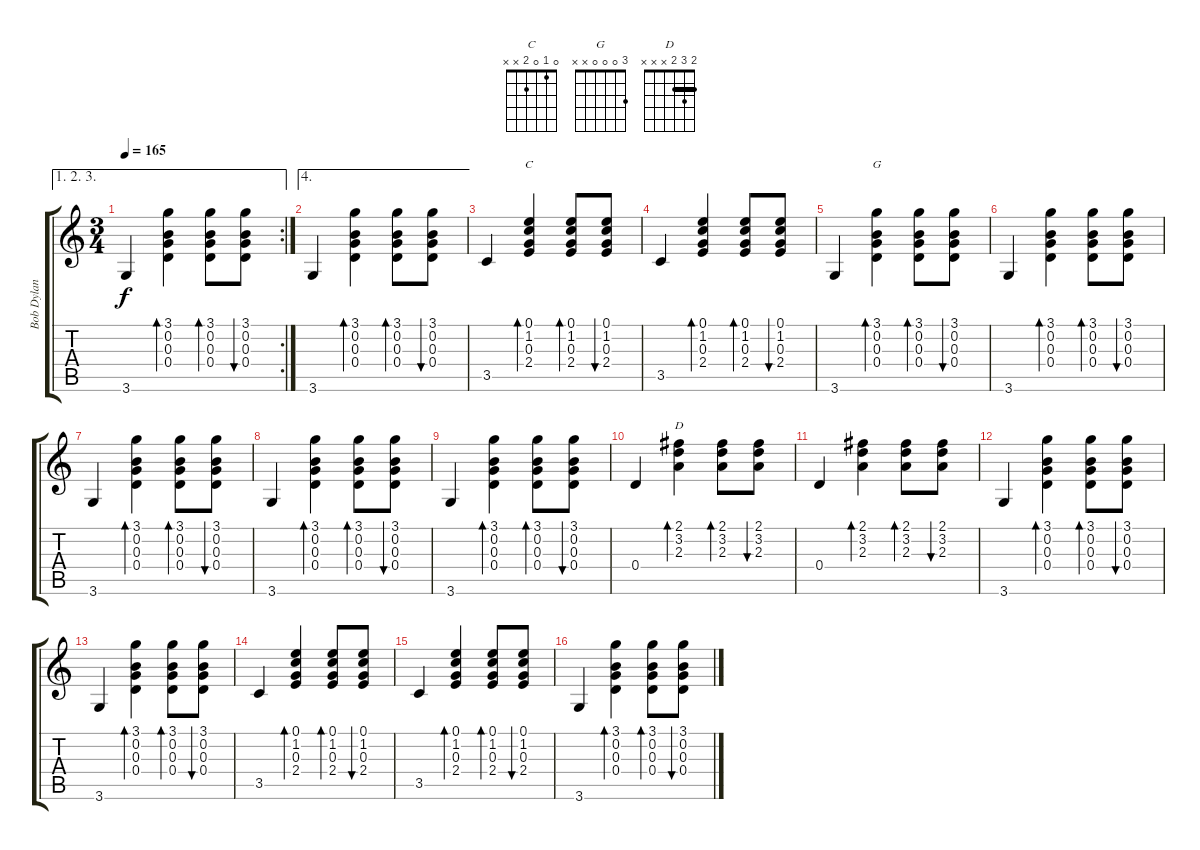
\track ("Bob Dylan Guitar" "Bob Dylan ") {instrument acousticguitarnylon}
\staff {score tabs}
\tuning (E4 B3 G3 D3 A2 E2) {hide}
\chord ("C" 0 1 0 2 x x)
\chord ("G" 3 0 0 0 x x)
\chord ("D" 2 3 2 x x x) {barre 2}
\ae (1 2 3)
\rc 2
\ts (3 4)
\tempo 165
\clef g2
\ks c
3.6.4{dy f} (3.1 0.2 0.3 0.4).4{bd 60} (3.1 0.2 0.3 0.4).8{bd 60} (3.1 0.2 0.3 0.4).8{bu 60} |
\ae 4
3.6.4 (3.1 0.2 0.3 0.4).4{bd 60} (3.1 0.2 0.3 0.4).8{bd 60} (3.1 0.2 0.3 0.4).8{bu 60} |
3.5.4 (0.1 1.2 0.3 2.4).4{bd 60 ch "C"} (0.1 1.2 0.3 2.4).8{bd 60} (0.1 1.2 0.3 2.4).8{bu 60} |
3.5.4 (0.1 1.2 0.3 2.4).4{bd 60} (0.1 1.2 0.3 2.4).8{bd 60} (0.1 1.2 0.3 2.4).8{bu 60} |
3.6.4 (3.1 0.2 0.3 0.4).4{bd 60 ch "G"} (3.1 0.2 0.3 0.4).8{bd 60} (3.1 0.2 0.3 0.4).8{bu 60} |
3.6.4 (3.1 0.2 0.3 0.4).4{bd 60} (3.1 0.2 0.3 0.4).8{bd 60} (3.1 0.2 0.3 0.4).8{bu 60} |
3.6.4 (3.1 0.2 0.3 0.4).4{bd 60} (3.1 0.2 0.3 0.4).8{bd 60} (3.1 0.2 0.3 0.4).8{bu 60} |
3.6.4 (3.1 0.2 0.3 0.4).4{bd 60} (3.1 0.2 0.3 0.4).8{bd 60} (3.1 0.2 0.3 0.4).8{bu 60} |
3.6.4 (3.1 0.2 0.3 0.4).4{bd 60} (3.1 0.2 0.3 0.4).8{bd 60} (3.1 0.2 0.3 0.4).8{bu 60} |
0.4.4 (2.1 3.2 2.3).4{bd 60 ch "D"} (2.1 3.2 2.3).8{bd 60} (2.1 3.2 2.3).8{bu 60} |
0.4.4 (2.1 3.2 2.3).4{bd 60} (2.1 3.2 2.3).8{bd 60} (2.1 3.2 2.3).8{bu 60} |
3.6.4 (3.1 0.2 0.3 0.4).4{bd 60} (3.1 0.2 0.3 0.4).8{bd 60} (3.1 0.2 0.3 0.4).8{bu 60} |
3.6.4 (3.1 0.2 0.3 0.4).4{bd 60} (3.1 0.2 0.3 0.4).8{bd 60} (3.1 0.2 0.3 0.4).8{bu 60} |
3.5.4 (0.1 1.2 0.3 2.4).4{bd 60} (0.1 1.2 0.3 2.4).8{bd 60} (0.1 1.2 0.3 2.4).8{bu 60} |
3.5.4 (0.1 1.2 0.3 2.4).4{bd 60} (0.1 1.2 0.3 2.4).8{bd 60} (0.1 1.2 0.3 2.4).8{bu 60} |
3.6.4 (3.1 0.2 0.3 0.4).4{bd 60} (3.1 0.2 0.3 0.4).8{bd 60} (3.1 0.2 0.3 0.4).8{bu 60}
